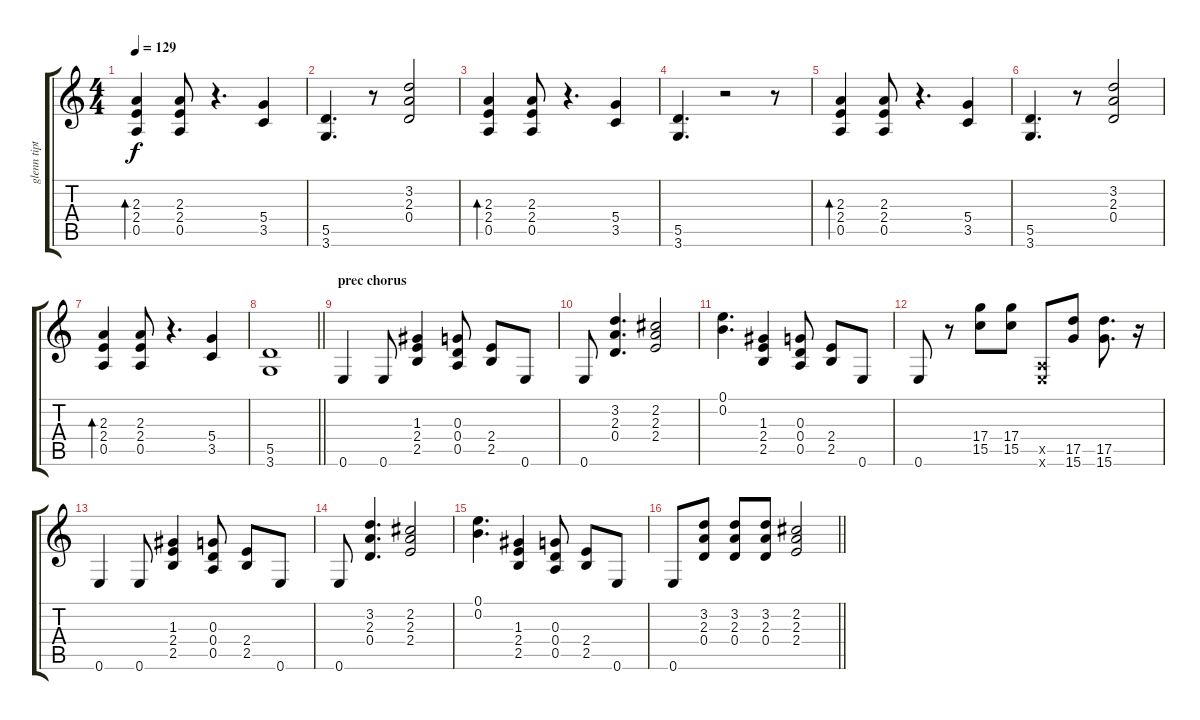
\track ("glenn tipton" "glenn tipt") {instrument distortionguitar}
\staff {score tabs}
\tuning (E4 B3 G3 D3 A2 E2) {hide}
\ts (4 4)
\tempo 129
\clef g2
\ks c
(2.3 2.4 0.5).4{bd 120 dy f} (2.3 2.4 0.5).8 r.4{d} (5.4 3.5).4 |
(5.5 3.6).4{d} r.8 (3.2 2.3 0.4).2 |
(2.3 2.4 0.5).4{bd 120} (2.3 2.4 0.5).8 r.4{d} (5.4 3.5).4 |
(5.5 3.6).4{d} r.2 r.8 |
(2.3 2.4 0.5).4{bd 120} (2.3 2.4 0.5).8 r.4{d} (5.4 3.5).4 |
(5.5 3.6).4{d} r.8 (3.2 2.3 0.4).2 |
(2.3 2.4 0.5).4{bd 120} (2.3 2.4 0.5).8 r.4{d} (5.4 3.5).4 |
\barLineRight lightlight
(5.5 3.6).1 |
\section ("" "prec chorus")
0.6.4 0.6.8 (1.3 2.4 2.5).4 (0.3 0.4 0.5).8 (2.4 2.5).8 0.6.8 |
0.6.8 (3.2 2.3 0.4).4{d} (2.2 2.3 2.4).2 |
(0.1 0.2).4{d} (1.3 2.4 2.5).4 (0.3 0.4 0.5).8 (2.4 2.5).8 0.6.8 |
0.6.8 r.8 (17.4 15.5).8 (17.4 15.5).8 (0.5{x} 0.6{x}).8 (17.5 15.6).8 (17.5 15.6).8{d} r.16 |
0.6.4 0.6.8 (1.3 2.4 2.5).4 (0.3 0.4 0.5).8 (2.4 2.5).8 0.6.8 |
0.6.8 (3.2 2.3 0.4).4{d} (2.2 2.3 2.4).2 |
(0.1 0.2).4{d} (1.3 2.4 2.5).4 (0.3 0.4 0.5).8 (2.4 2.5).8 0.6.8 |
\barLineRight lightlight
0.6.8 (3.2 2.3 0.4).8 (3.2 2.3 0.4).8 (3.2 2.3 0.4).8 (2.2 2.3 2.4).2
